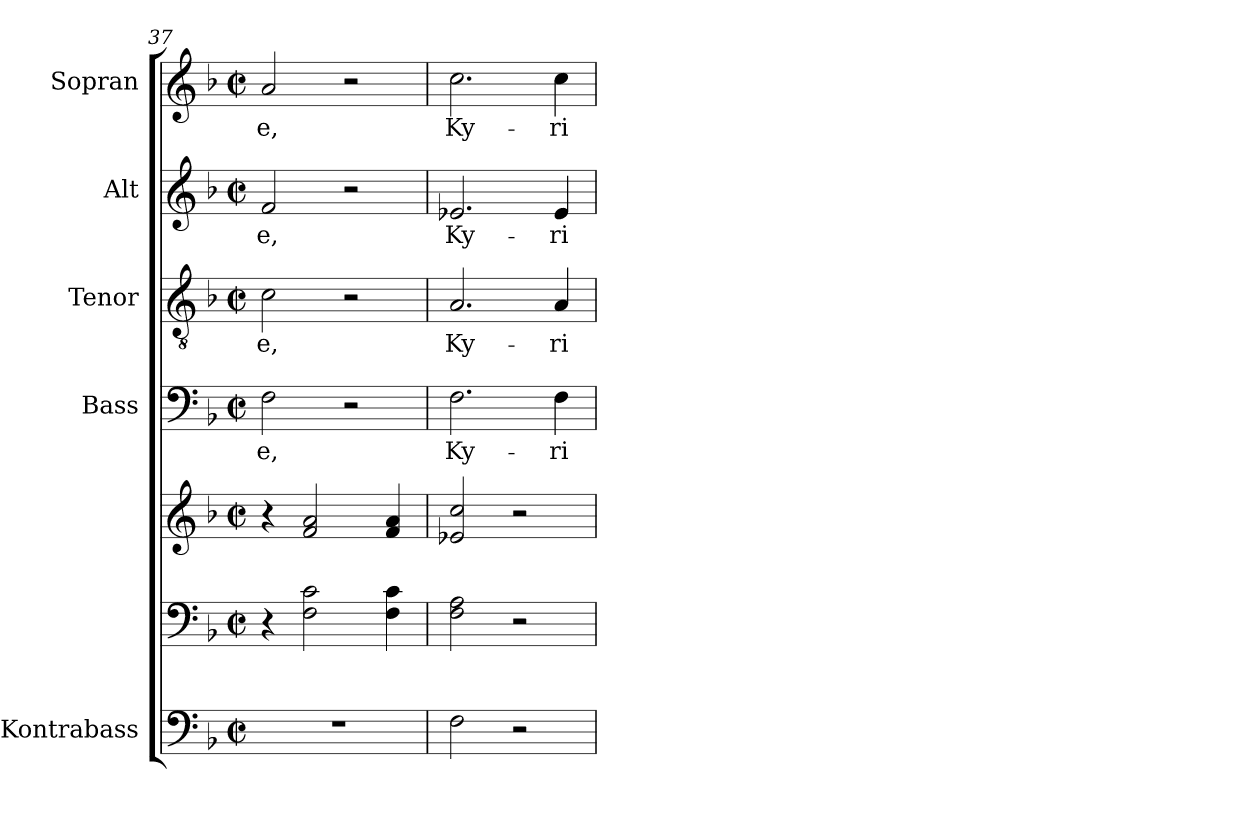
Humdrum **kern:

**kern	**kern	**kern	**kern	**text	**kern	**text	**kern	**text	**kern	**text
*part6	*part5	*part5	*part4	*part4	*part3	*part3	*part2	*part2	*part1	*part1
*staff7	*staff6	*staff5	*staff4	*staff4	*staff3	*staff3	*staff2	*staff2	*staff1	*staff1
*I"Kontrabass	*	*	*I"Bass	*	*I"Tenor	*	*I"Alt	*	*I"Sopran	*
*I'Kb.	*	*	*I'B.	*	*I'T.	*	*I'A.	*	*I'S.	*
*clefF4	*clefF4	*clefG2	*clefF4	*	*clefGv2	*	*clefG2	*	*clefG2	*
*ITrd7c12	*	*	*	*	*	*	*	*	*	*
*k[b-]	*k[b-]	*k[b-]	*k[b-]	*	*k[b-]	*	*k[b-]	*	*k[b-]	*
*F:	*F:	*F:	*F:	*	*F:	*	*F:	*	*F:	*
*M2/2	*M2/2	*M2/2	*M2/2	*	*M2/2	*	*M2/2	*	*M2/2	*
*met(c|)	*met(c|)	*met(c|)	*met(c|)	*	*met(c|)	*	*met(c|)	*	*met(c|)	*
=37	=37	=37	=37	=37	=37	=37	=37	=37	=37	=37
!	!	!	!	!LO:LY:b	!	!LO:LY:b	!	!LO:LY:b	!	!LO:LY:b
1r	4r	4r	2F\	-e,	2c\	-e,	2f/	-e,	2a/	-e,
.	2F\ 2c\	2f/ 2a/	.	.	.	.	.	.	.	.
.	.	.	2r	.	2r	.	2r	.	2r	.
.	4F\ 4c\	4f/ 4a/	.	.	.	.	.	.	.	.
!!LO:PB:g=z
=38	=38	=38	=38	=38	=38	=38	=38	=38	=38	=38
!	!	!	!	!LO:LY:b	!	!LO:LY:b	!	!LO:LY:b	!	!LO:LY:b
2FF\	2F\ 2A\	2e-X/ 2cc/	2.F\	Ky-	2.A/	Ky-	2.e-X/	Ky-	2.cc\	Ky-
2r	2r	2r	.	.	.	.	.	.	.	.
!	!	!	!	!LO:LY:b	!	!LO:LY:b	!	!LO:LY:b	!	!LO:LY:b
.	.	.	4F\	-ri-	4A/	-ri-	4e-/	-ri-	4cc\	-ri-
=	=	=	=	=	=	=	=	=	=	=
*-	*-	*-	*-	*-	*-	*-	*-	*-	*-	*-
